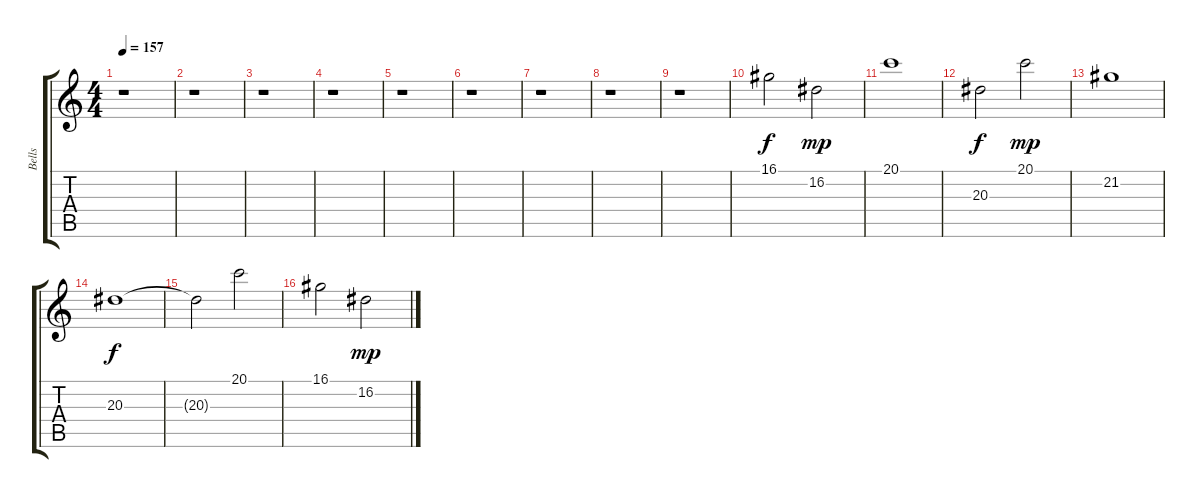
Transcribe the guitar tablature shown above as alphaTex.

\track ("Bells" "Bells") {instrument vibraphone}
\staff {score tabs}
\tuning (E4 B3 G3 D3 A2 E2) {hide}
\ts (4 4)
\tempo 157
\clef g2
\ks c
r.1{dy f} |
r.1 |
r.1 |
r.1 |
r.1 |
r.1 |
r.1 |
r.1 |
r.1 |
16.1.2 16.2.2{dy mp} |
20.1.1 |
20.3.2{dy f} 20.1.2{dy mp} |
21.2.1 |
20.3.1{dy f} |
20.3{t}.2 20.1.2 |
16.1.2 16.2.2{dy mp}
